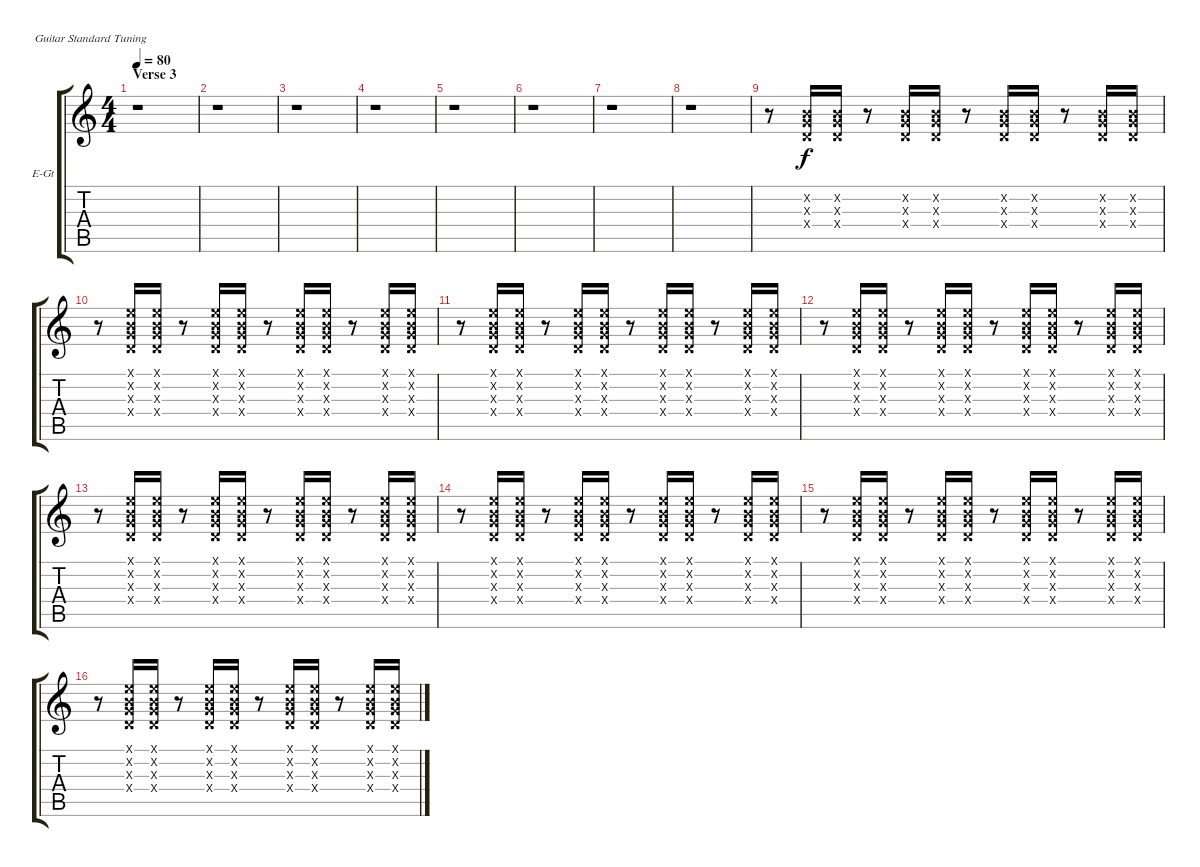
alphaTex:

\bracketExtendMode groupsimilarinstruments
\firstSystemTrackNameOrientation horizontal
\otherSystemsTrackNameOrientation horizontal
\track ("Electric guitar (mute) 3" "E-Gt") {instrument electricguitarclean}
\staff {score tabs}
\tuning (E4 B3 G3 D3 A2 E2)
\ts (4 4)
\section ("" "Verse 3")
\tempo 80
\clef g2
\ks c
r.1{dy f} |
r.1 |
r.1 |
r.1 |
r.1 |
r.1 |
r.1 |
r.1 |
r.8 (0.2{x} 0.3{x} 0.4{x}).16 (0.2{x} 0.3{x} 0.4{x}).16 r.8 (0.2{x} 0.3{x} 0.4{x}).16 (0.2{x} 0.3{x} 0.4{x}).16 r.8 (0.2{x} 0.3{x} 0.4{x}).16 (0.2{x} 0.3{x} 0.4{x}).16 r.8 (0.2{x} 0.3{x} 0.4{x}).16 (0.2{x} 0.3{x} 0.4{x}).16 |
r.8 (0.1{x} 0.2{x} 0.3{x} 0.4{x}).16 (0.1{x} 0.2{x} 0.3{x} 0.4{x}).16 r.8 (0.1{x} 0.2{x} 0.3{x} 0.4{x}).16 (0.1{x} 0.2{x} 0.3{x} 0.4{x}).16 r.8 (0.1{x} 0.2{x} 0.3{x} 0.4{x}).16 (0.1{x} 0.2{x} 0.3{x} 0.4{x}).16 r.8 (0.1{x} 0.2{x} 0.3{x} 0.4{x}).16 (0.1{x} 0.2{x} 0.3{x} 0.4{x}).16 |
r.8 (0.1{x} 0.2{x} 0.3{x} 0.4{x}).16 (0.1{x} 0.2{x} 0.3{x} 0.4{x}).16 r.8 (0.1{x} 0.2{x} 0.3{x} 0.4{x}).16 (0.1{x} 0.2{x} 0.3{x} 0.4{x}).16 r.8 (0.1{x} 0.2{x} 0.3{x} 0.4{x}).16 (0.1{x} 0.2{x} 0.3{x} 0.4{x}).16 r.8 (0.1{x} 0.2{x} 0.3{x} 0.4{x}).16 (0.1{x} 0.2{x} 0.3{x} 0.4{x}).16 |
r.8 (0.1{x} 0.2{x} 0.3{x} 0.4{x}).16 (0.1{x} 0.2{x} 0.3{x} 0.4{x}).16 r.8 (0.1{x} 0.2{x} 0.3{x} 0.4{x}).16 (0.1{x} 0.2{x} 0.3{x} 0.4{x}).16 r.8 (0.1{x} 0.2{x} 0.3{x} 0.4{x}).16 (0.1{x} 0.2{x} 0.3{x} 0.4{x}).16 r.8 (0.1{x} 0.2{x} 0.3{x} 0.4{x}).16 (0.1{x} 0.2{x} 0.3{x} 0.4{x}).16 |
r.8 (0.1{x} 0.2{x} 0.3{x} 0.4{x}).16 (0.1{x} 0.2{x} 0.3{x} 0.4{x}).16 r.8 (0.1{x} 0.2{x} 0.3{x} 0.4{x}).16 (0.1{x} 0.2{x} 0.3{x} 0.4{x}).16 r.8 (0.1{x} 0.2{x} 0.3{x} 0.4{x}).16 (0.1{x} 0.2{x} 0.3{x} 0.4{x}).16 r.8 (0.1{x} 0.2{x} 0.3{x} 0.4{x}).16 (0.1{x} 0.2{x} 0.3{x} 0.4{x}).16 |
r.8 (0.1{x} 0.2{x} 0.3{x} 0.4{x}).16 (0.1{x} 0.2{x} 0.3{x} 0.4{x}).16 r.8 (0.1{x} 0.2{x} 0.3{x} 0.4{x}).16 (0.1{x} 0.2{x} 0.3{x} 0.4{x}).16 r.8 (0.1{x} 0.2{x} 0.3{x} 0.4{x}).16 (0.1{x} 0.2{x} 0.3{x} 0.4{x}).16 r.8 (0.1{x} 0.2{x} 0.3{x} 0.4{x}).16 (0.1{x} 0.2{x} 0.3{x} 0.4{x}).16 |
r.8 (0.1{x} 0.2{x} 0.3{x} 0.4{x}).16 (0.1{x} 0.2{x} 0.3{x} 0.4{x}).16 r.8 (0.1{x} 0.2{x} 0.3{x} 0.4{x}).16 (0.1{x} 0.2{x} 0.3{x} 0.4{x}).16 r.8 (0.1{x} 0.2{x} 0.3{x} 0.4{x}).16 (0.1{x} 0.2{x} 0.3{x} 0.4{x}).16 r.8 (0.1{x} 0.2{x} 0.3{x} 0.4{x}).16 (0.1{x} 0.2{x} 0.3{x} 0.4{x}).16 |
r.8 (0.1{x} 0.2{x} 0.3{x} 0.4{x}).16 (0.1{x} 0.2{x} 0.3{x} 0.4{x}).16 r.8 (0.1{x} 0.2{x} 0.3{x} 0.4{x}).16 (0.1{x} 0.2{x} 0.3{x} 0.4{x}).16 r.8 (0.1{x} 0.2{x} 0.3{x} 0.4{x}).16 (0.1{x} 0.2{x} 0.3{x} 0.4{x}).16 r.8 (0.1{x} 0.2{x} 0.3{x} 0.4{x}).16 (0.1{x} 0.2{x} 0.3{x} 0.4{x}).16
